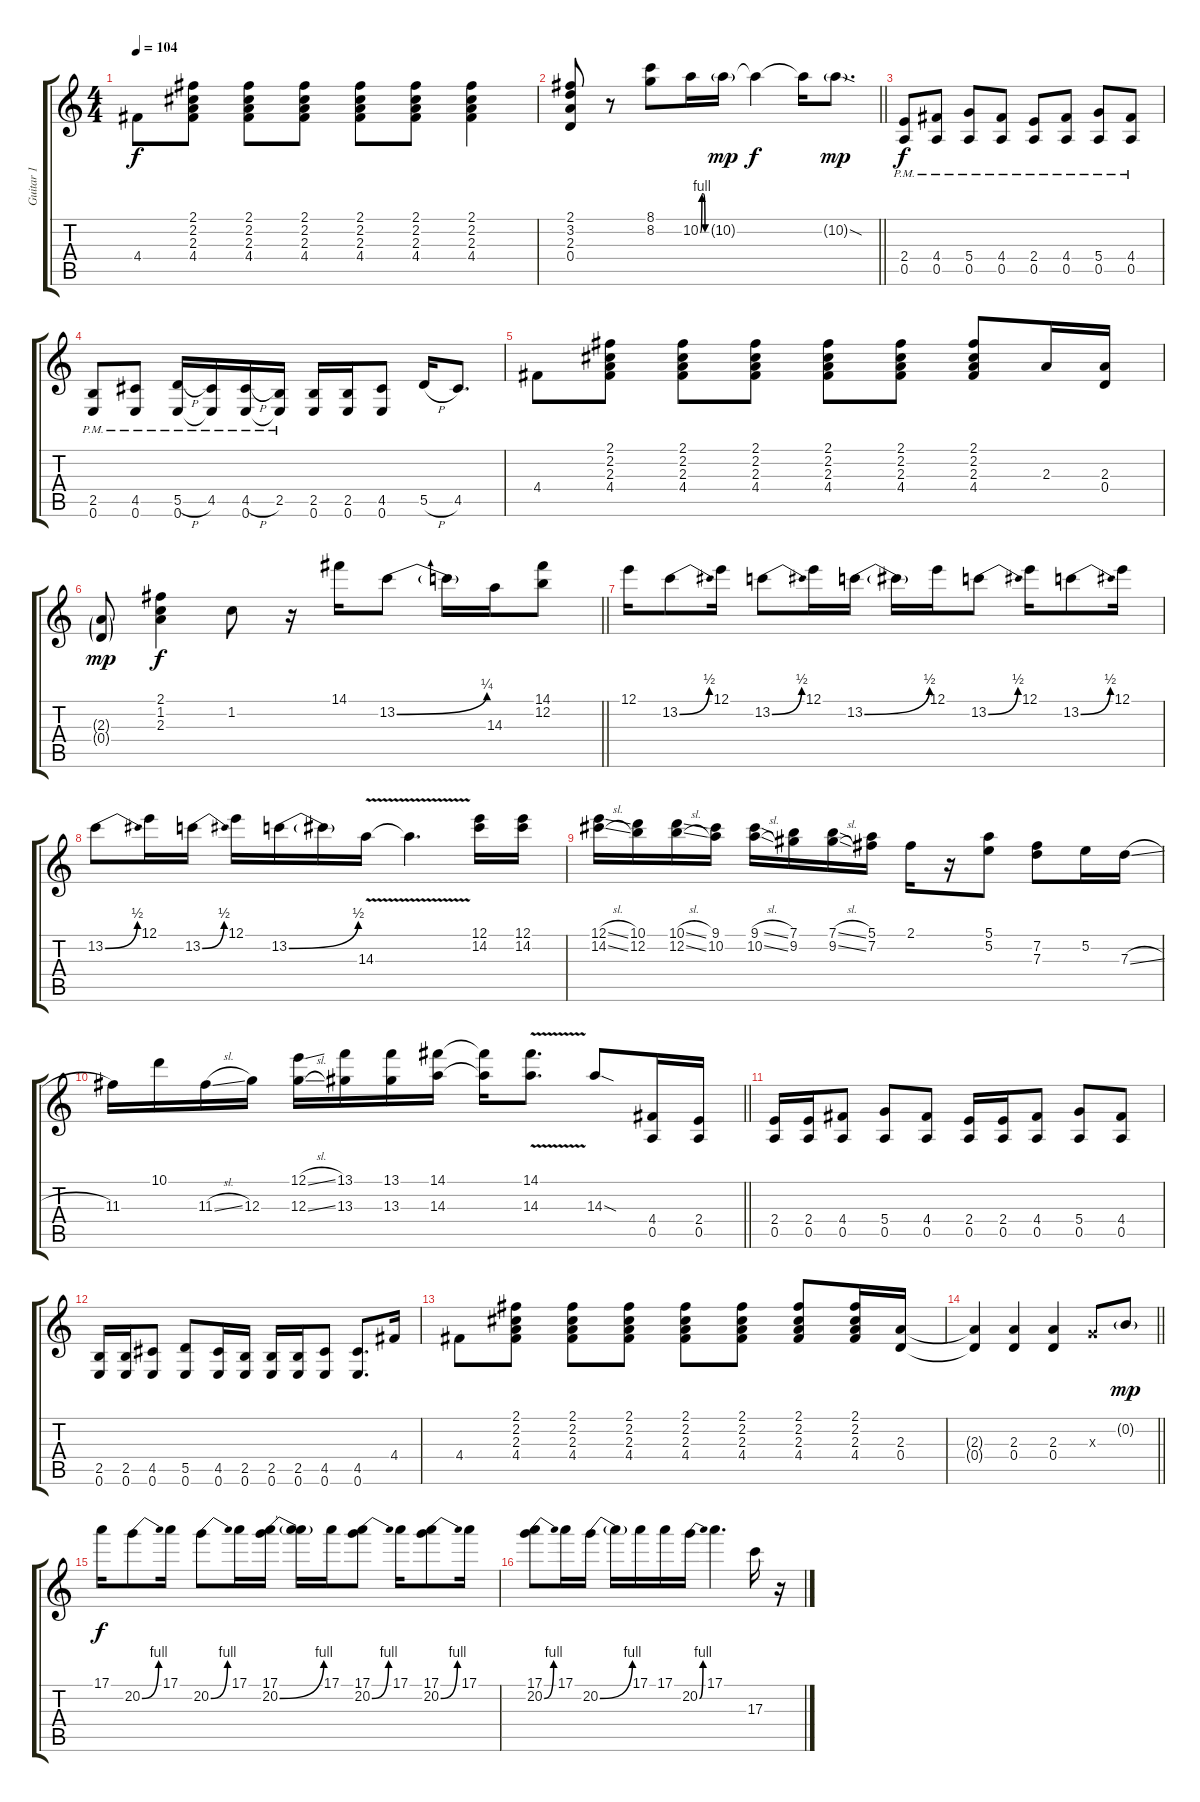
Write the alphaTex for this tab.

\track ("Guitar 1" "Guitar 1") {instrument distortionguitar}
\staff {score tabs}
\tuning (E4 B3 G3 D3 A2 E2) {hide}
\ts (4 4)
\tempo 104
\clef g2
\ks c
4.4.8{dy f} (2.1 2.2 2.3 4.4).8 (2.1 2.2 2.3 4.4).8 (2.1 2.2 2.3 4.4).8 (2.1 2.2 2.3 4.4).8 (2.1 2.2 2.3 4.4).8 (2.1 2.2 2.3 4.4).4 |
\barLineRight lightlight
(2.1 3.2 2.3 0.4).8 r.8 (8.1 8.2).8 10.2{be (custom 0 0 15 4 30 4 45 0 60 0)}.16 10.2{g}.16{dy mp} 10.2{t}.4{dy f} 10.2{t}.16 10.2{sod g}.8{d dy mp} |
(2.4{pm} 0.5{pm}).8{dy f} (4.4{pm} 0.5{pm}).8 (5.4{pm} 0.5{pm}).8 (4.4{pm} 0.5{pm}).8 (2.4{pm} 0.5{pm}).8 (4.4{pm} 0.5{pm}).8 (5.4{pm} 0.5{pm}).8 (4.4{pm} 0.5{pm}).8 |
(2.5{pm} 0.6{pm}).8 (4.5{pm} 0.6{pm}).8 (5.5{h} 0.6{pm}).16 (4.5{pm} 0.6{t}).16 (4.5{h} 0.6{pm}).16 (2.5{pm} 0.6{t}).16 (2.5 0.6).16 (2.5 0.6).16 (4.5 0.6).8 5.5{h}.16 4.5.8{d} |
4.4.8 (2.1 2.2 2.3 4.4).8 (2.1 2.2 2.3 4.4).8 (2.1 2.2 2.3 4.4).8 (2.1 2.2 2.3 4.4).8 (2.1 2.2 2.3 4.4).8 (2.1 2.2 2.3 4.4).8 2.3.16 (2.3 0.4).16 |
\barLineRight lightlight
(2.3{g} 0.4{g}).8{dy mp} (2.1 1.2 2.3).4{dy f} 1.2.8 r.16 14.1.16 13.2{be (bend 0 0 60 1)}.8 13.2{t}.16 14.3.16 (14.1 12.2).8 |
12.1.16 13.2{be (bend 0 0 60 2)}.8 12.1.16 13.2{be (bend 0 0 60 2)}.8 12.1.16 13.2{be (bend 0 0 60 2)}.16 13.2{t}.16 12.1.16 13.2{be (bend 0 0 60 2)}.8 12.1.16 13.2{be (bend 0 0 60 2)}.8 12.1.16 |
13.2{be (bend 0 0 60 2)}.8 12.1.16 13.2{be (bend 0 0 60 2)}.16 12.1.16 13.2{be (bend 0 0 60 2)}.16 13.2{t}.16 14.3{v}.16 14.3{t}.4{d} (12.1 14.2).16 (12.1 14.2).16 |
(12.1{sl} 14.2{sl}).16 (10.1 12.2).16 (10.1{sl} 12.2{sl}).16 (9.1 10.2).16 (9.1{sl} 10.2{sl}).16 (7.1 9.2).16 (7.1{sl} 9.2{sl}).16 (5.1 7.2).16 2.1.16 r.16 (5.1 5.2).8 (7.2 7.3).8 5.2.16 7.3{sl}.16 |
\barLineRight lightlight
11.3.16 10.1.16 11.3{sl}.16 12.3.16 (12.1{sl} 12.3{sl}).16 (13.1 13.3).16 (13.1 13.3).16 (14.1 14.3).16 (14.1{t} 14.3{t}).16 (14.1{v} 14.3{v}).8{d} 14.3{sod}.8 (4.4 0.5).16 (2.4 0.5).16 |
(2.4 0.5).16 (2.4 0.5).16 (4.4 0.5).8 (5.4 0.5).8 (4.4 0.5).8 (2.4 0.5).16 (2.4 0.5).16 (4.4 0.5).8 (5.4 0.5).8 (4.4 0.5).8 |
(2.5 0.6).16 (2.5 0.6).16 (4.5 0.6).8 (5.5 0.6).8 (4.5 0.6).16 (2.5 0.6).16 (2.5 0.6).16 (2.5 0.6).16 (4.5 0.6).8 (4.5 0.6).8{d} 4.4.16 |
4.4.8 (2.1 2.2 2.3 4.4).8 (2.1 2.2 2.3 4.4).8 (2.1 2.2 2.3 4.4).8 (2.1 2.2 2.3 4.4).8 (2.1 2.2 2.3 4.4).8 (2.1 2.2 2.3 4.4).8 (2.1 2.2 2.3 4.4).16 (2.3 0.4).16 |
\barLineRight lightlight
(2.3{t} 0.4{t}).4 (2.3 0.4).4 (2.3 0.4).4 0.3{x}.8 0.2{g}.8{dy mp} |
17.1.16{dy f} 20.2{be (bend 0 0 60 4)}.8 17.1.16 20.2{be (bend 0 0 60 4)}.8 17.1.16 (17.1 20.2{be (bend 0 0 60 4)}).16 (17.1{t} 20.2{t}).16 17.1.16 (17.1 20.2{be (bend 0 0 60 4)}).8 17.1.16 (17.1 20.2{be (bend 0 0 60 4)}).8 17.1.16 |
(17.1 20.2{be (bend 0 0 60 4)}).8 17.1.16 20.2{be (bend 0 0 60 4)}.16 20.2{t}.16 17.1.16 17.1.16 20.2{be (bend 0 0 60 4)}.16 17.1.4{d} 17.3.16 r.16
